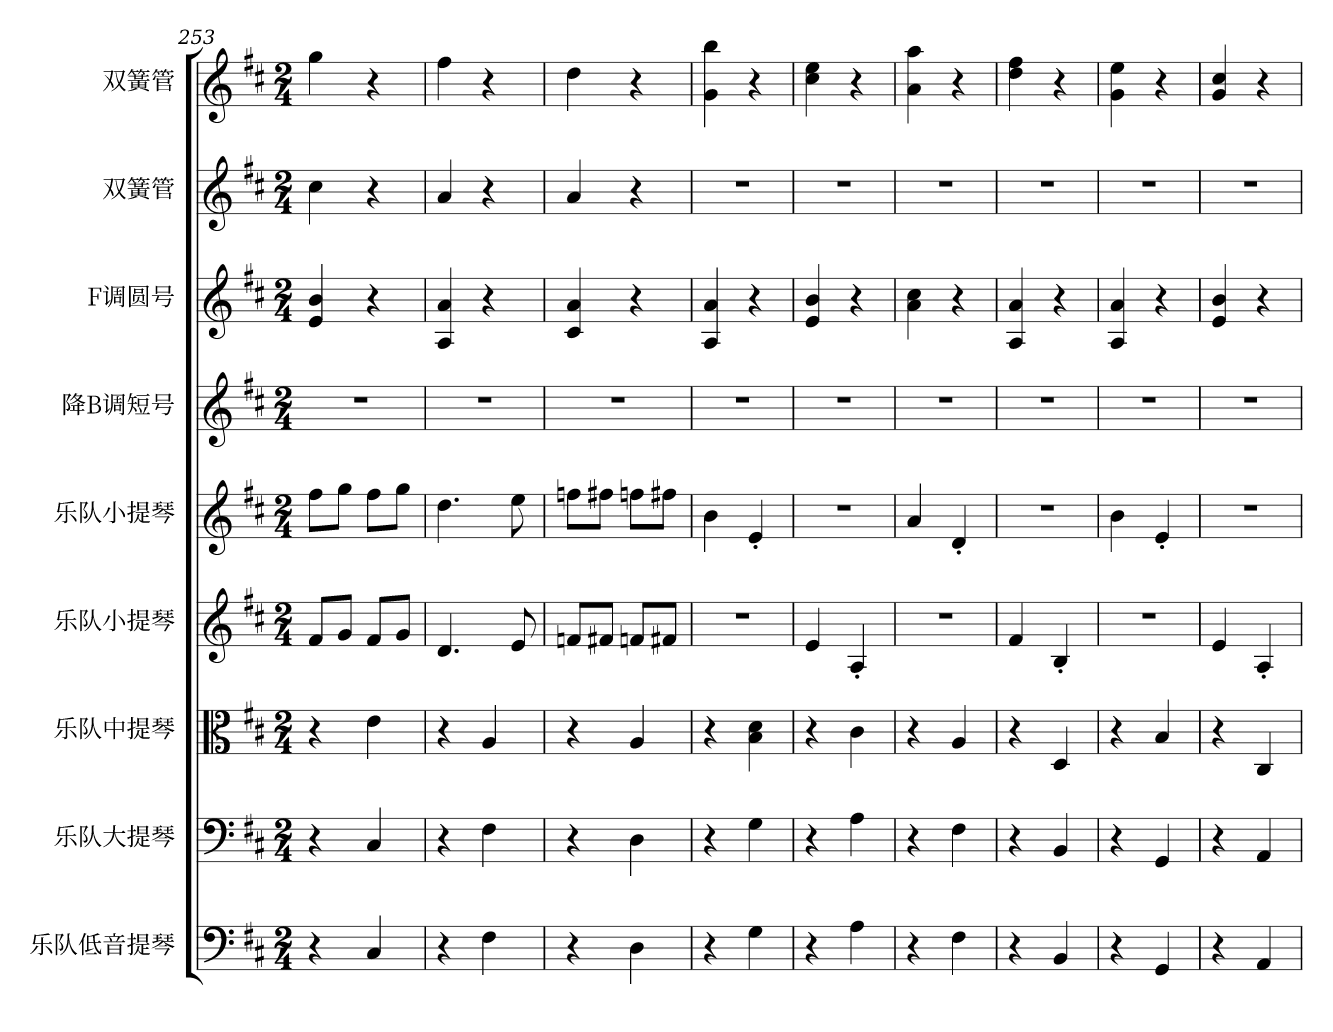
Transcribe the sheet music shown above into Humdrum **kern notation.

**kern	**kern	**kern	**kern	**kern	**kern	**kern	**kern	**kern
*part9	*part8	*part7	*part6	*part5	*part4	*part3	*part2	*part1
*staff9	*staff8	*staff7	*staff6	*staff5	*staff4	*staff3	*staff2	*staff1
*I"乐队低音提琴	*I"乐队大提琴	*I"乐队中提琴	*I"乐队小提琴	*I"乐队小提琴	*I"降B调短号	*I"F调圆号	*I"双簧管	*I"双簧管
*clefF4	*clefF4	*clefC3	*clefG2	*clefG2	*clefG2	*clefG2	*clefG2	*clefG2
*ITrd7c12	*	*	*	*	*ITrd1c2	*ITrd4c7	*	*
*k[f#c#]	*k[f#c#]	*k[f#c#]	*k[f#c#]	*k[f#c#]	*k[]	*k[f#]	*k[f#c#]	*k[f#c#]
*M2/4	*M2/4	*M2/4	*M2/4	*M2/4	*M2/4	*M2/4	*M2/4	*M2/4
=253	=253	=253	=253	=253	=253	=253	=253	=253
4r	4r	4r	8f#/L	8ff#\L	2r	4A/ 4e/	4cc#\	4gg\
.	.	.	8g/J	8gg\J	.	.	.	.
4CC#/	4C#/	4e\	8f#/L	8ff#\L	.	4r	4r	4r
.	.	.	8g/J	8gg\J	.	.	.	.
=254	=254	=254	=254	=254	=254	=254	=254	=254
4r	4r	4r	4.d/	4.dd\	2r	4D/ 4d/	4a/	4ff#\
4FF#\	4F#\	4A/	.	.	.	4r	4r	4r
.	.	.	8e/	8ee\	.	.	.	.
=255	=255	=255	=255	=255	=255	=255	=255	=255
4r	4r	4r	8fn/L	8ffn\L	2r	4F#/ 4d/	4a/	4dd\
.	.	.	8f#X/J	8ff#X\J	.	.	.	.
4DD\	4D\	4A/	8fn/L	8ffn\L	.	4r	4r	4r
.	.	.	8f#X/J	8ff#X\J	.	.	.	.
=256	=256	=256	=256	=256	=256	=256	=256	=256
*	*	*	*	*	*	*	*	*MM172
4r	4r	4r	2r	4b\	2r	4D/ 4d/	2r	4g\ 4bb\
4GG\	4G\	4B\ 4d\	.	4e'/	.	4r	.	4r
=257	=257	=257	=257	=257	=257	=257	=257	=257
4r	4r	4r	4e/	2r	2r	4A/ 4e/	2r	4cc#\ 4ee\
4AA\	4A\	4c#\	4A'/	.	.	4r	.	4r
=258	=258	=258	=258	=258	=258	=258	=258	=258
4r	4r	4r	2r	4a/	2r	4d\ 4f#\	2r	4a\ 4aa\
4FF#\	4F#\	4A/	.	4d'/	.	4r	.	4r
=259	=259	=259	=259	=259	=259	=259	=259	=259
4r	4r	4r	4f#/	2r	2r	4D/ 4d/	2r	4dd\ 4ff#\
4BBB/	4BB/	4D/	4B'/	.	.	4r	.	4r
=260	=260	=260	=260	=260	=260	=260	=260	=260
4r	4r	4r	2r	4b\	2r	4D/ 4d/	2r	4g\ 4ee\
4GGG/	4GG/	4B/	.	4e'/	.	4r	.	4r
=261	=261	=261	=261	=261	=261	=261	=261	=261
4r	4r	4r	4e/	2r	2r	4A/ 4e/	2r	4g/ 4cc#/
4AAA/	4AA/	4C#/	4A'/	.	.	4r	.	4r
=	=	=	=	=	=	=	=	=
*-	*-	*-	*-	*-	*-	*-	*-	*-
